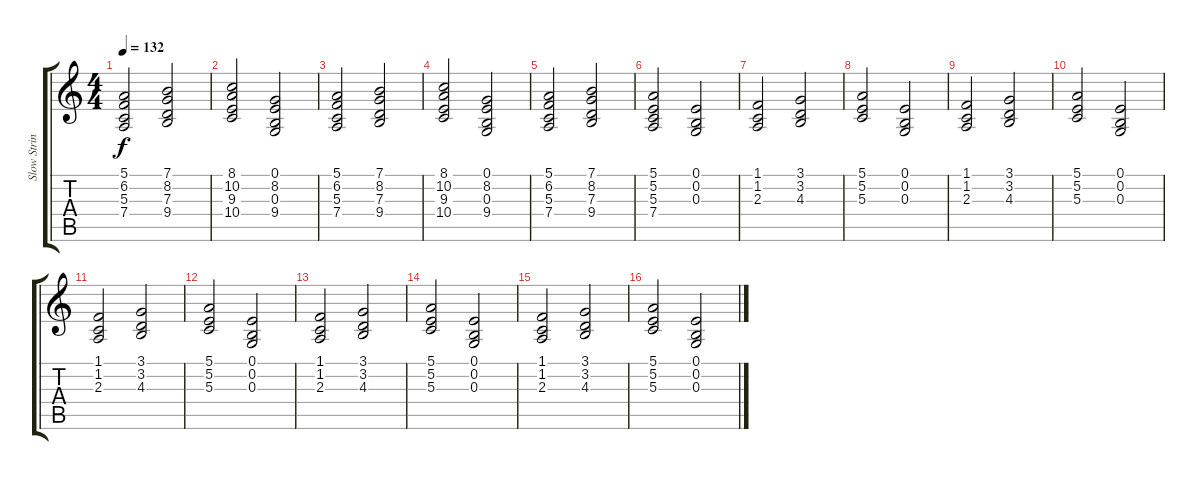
\track ("Slow Strings" "Slow Strin") {instrument synthstrings1}
\staff {score tabs}
\tuning (E4 B3 G3 D3 A2 E2) {hide}
\ts (4 4)
\tempo 132
\clef g2
\ks c
(5.1 6.2 5.3 7.4).2{dy f} (7.1 8.2 7.3 9.4).2 |
(8.1 10.2 9.3 10.4).2 (0.1 8.2 0.3 9.4).2 |
(5.1 6.2 5.3 7.4).2 (7.1 8.2 7.3 9.4).2 |
(8.1 10.2 9.3 10.4).2 (0.1 8.2 0.3 9.4).2 |
(5.1 6.2 5.3 7.4).2 (7.1 8.2 7.3 9.4).2 |
(5.1 5.2 5.3 7.4).2 (0.1 0.2 0.3).2 |
(1.1 1.2 2.3).2 (3.1 3.2 4.3).2 |
(5.1 5.2 5.3).2 (0.1 0.2 0.3).2 |
(1.1 1.2 2.3).2 (3.1 3.2 4.3).2 |
(5.1 5.2 5.3).2 (0.1 0.2 0.3).2 |
(1.1 1.2 2.3).2 (3.1 3.2 4.3).2 |
(5.1 5.2 5.3).2 (0.1 0.2 0.3).2 |
(1.1 1.2 2.3).2 (3.1 3.2 4.3).2 |
(5.1 5.2 5.3).2 (0.1 0.2 0.3).2 |
(1.1 1.2 2.3).2 (3.1 3.2 4.3).2 |
(5.1 5.2 5.3).2 (0.1 0.2 0.3).2
